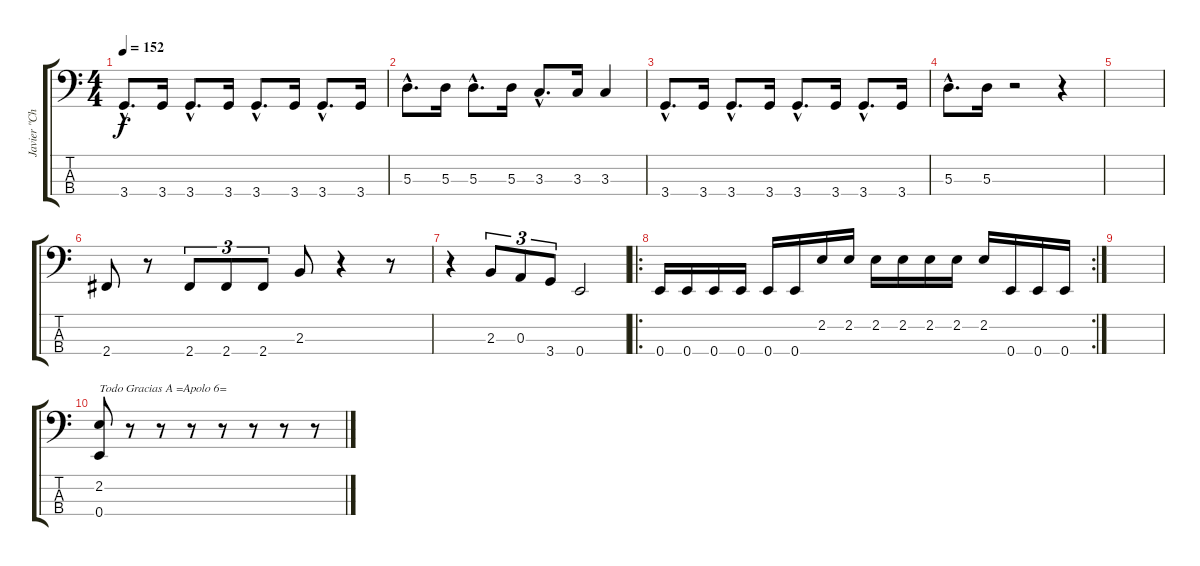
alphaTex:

\track ("Javier \"Chilly\" Alvarez" "Javier \"Ch") {instrument electricbassfinger}
\staff {score tabs}
\tuning (G2 D2 A1 E1) {hide}
\ts (4 4)
\tempo 152
\clef f4
\ks c
3.4{hac}.8{d dy f} 3.4.16 3.4{hac}.8{d} 3.4.16 3.4{hac}.8{d} 3.4.16 3.4{hac}.8{d} 3.4.16 |
5.3{hac}.8{d} 5.3.16 5.3{hac}.8{d} 5.3.16 3.3{hac}.8{d} 3.3.16 3.3.4 |
3.4{hac}.8{d} 3.4.16 3.4{hac}.8{d} 3.4.16 3.4{hac}.8{d} 3.4.16 3.4{hac}.8{d} 3.4.16 |
5.3{hac}.8{d} 5.3.16 r.2 r.4 |
|
2.4.8 r.8 2.4.8{tu (3 2)} 2.4.8{tu (3 2)} 2.4.8{tu (3 2)} 2.3.8 r.4 r.8 |
r.4 2.3.8{tu (3 2)} 0.3.8{tu (3 2)} 3.4.8{tu (3 2)} 0.4.2 |
\ro
\rc 2
0.4.16 0.4.16 0.4.16 0.4.16 0.4.16 0.4.16 2.2.16 2.2.16 2.2.16 2.2.16 2.2.16 2.2.16 2.2.16 0.4.16 0.4.16 0.4.16 |
|
(2.2 0.4).8{txt "Todo Gracias A =Apolo 6="} r.8 r.8 r.8 r.8 r.8 r.8 r.8
